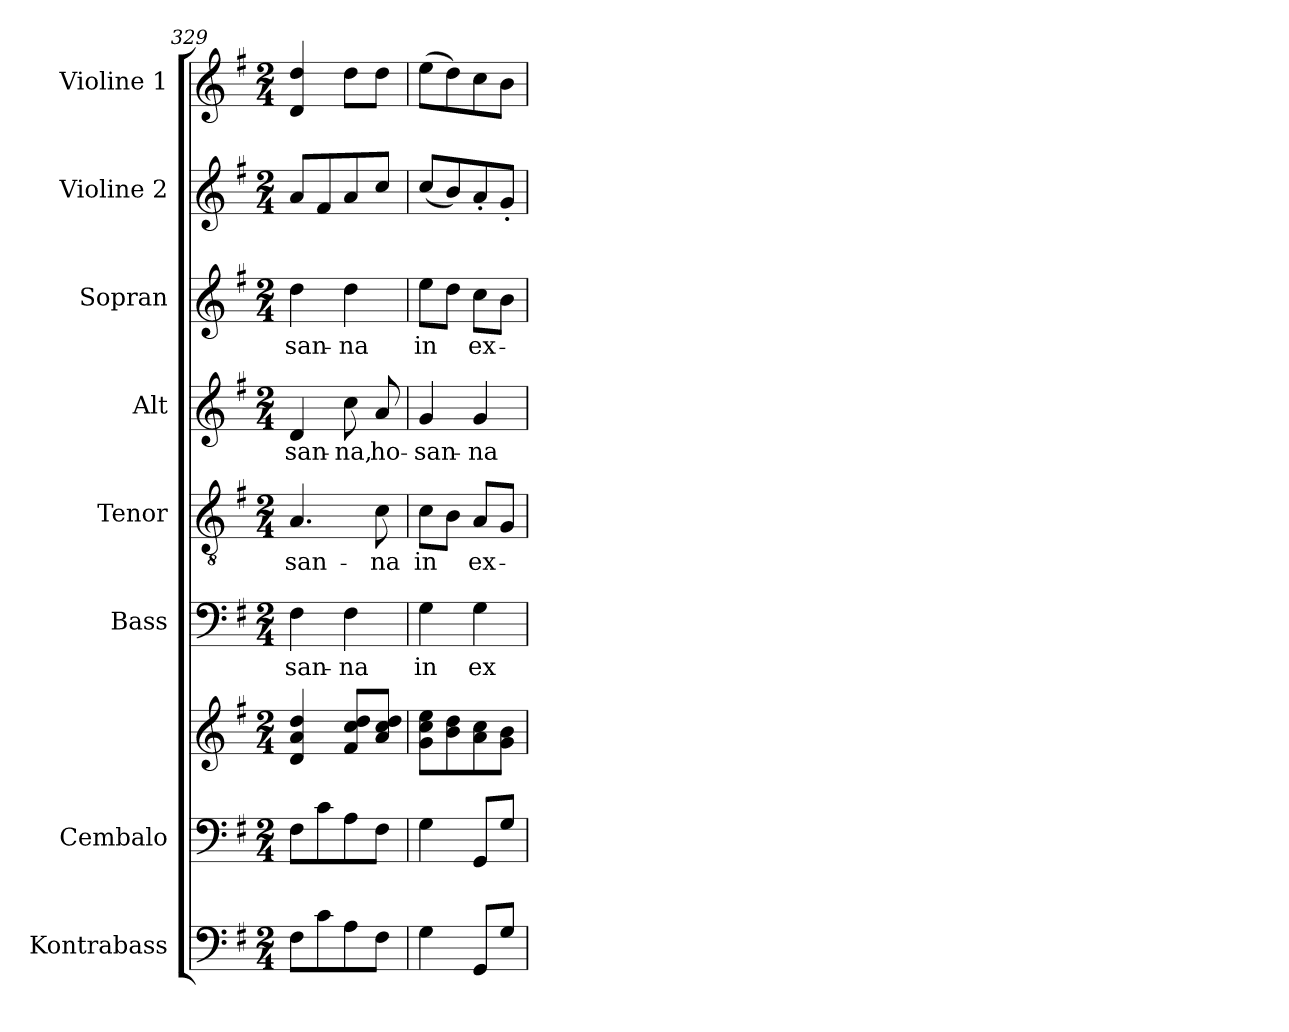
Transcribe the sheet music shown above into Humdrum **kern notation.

**kern	**kern	**kern	**kern	**text	**kern	**text	**kern	**text	**kern	**text	**kern	**kern
*part8	*part7	*part7	*part6	*part6	*part5	*part5	*part4	*part4	*part3	*part3	*part2	*part1
*staff9	*staff8	*staff7	*staff6	*staff6	*staff5	*staff5	*staff4	*staff4	*staff3	*staff3	*staff2	*staff1
*I"Kontrabass	*I"Cembalo	*	*I"Bass	*	*I"Tenor	*	*I"Alt	*	*I"Sopran	*	*I"Violine 2	*I"Violine 1
*I'Kb.	*I'Cemb.	*	*I'B.	*	*I'T.	*	*I'A.	*	*I'S.	*	*I'Vl. 2	*I'Vl. 1
*clefF4	*clefF4	*clefG2	*clefF4	*	*clefGv2	*	*clefG2	*	*clefG2	*	*clefG2	*clefG2
*ITrd7c12	*	*	*	*	*	*	*	*	*	*	*	*
*k[f#]	*k[f#]	*k[f#]	*k[f#]	*	*k[f#]	*	*k[f#]	*	*k[f#]	*	*k[f#]	*k[f#]
*G:	*G:	*G:	*G:	*	*G:	*	*G:	*	*G:	*	*G:	*G:
*M2/4	*M2/4	*M2/4	*M2/4	*	*M2/4	*	*M2/4	*	*M2/4	*	*M2/4	*M2/4
=329	=329	=329	=329	=329	=329	=329	=329	=329	=329	=329	=329	=329
!	!	!	!	!LO:LY:b	!	!LO:LY:b	!	!LO:LY:b	!	!LO:LY:b	!	!
8FF#\L	8F#\L	4d/ 4a/ 4dd/	4F#\	-san-	4.A/	-san-	4d/	-san-	4dd\	-san-	8a/L	4d/ 4dd/
8C\	8c\	.	.	.	.	.	.	.	.	.	8f#/	.
!	!	!	!	!LO:LY:b	!	!	!	!LO:LY:b	!	!LO:LY:b	!	!
8AA\	8A\	8f#/ 8cc/ 8dd/L	4F#\	-na	.	.	8cc\	-na,	4dd\	-na	8a/	8dd\L
!	!	!	!	!	!	!LO:LY:b	!	!LO:LY:b	!	!	!	!
8FF#\J	8F#\J	8a/ 8cc/ 8dd/J	.	.	8c\	-na	8a/	ho-	.	.	8cc/J	8dd\J
=330	=330	=330	=330	=330	=330	=330	=330	=330	=330	=330	=330	=330
!	!	!	!	!LO:LY:b	!	!LO:LY:b	!	!LO:LY:b	!	!LO:LY:b	!	!
4GG\	4G\	8g\ 8cc\ 8ee\L	4G\	in	8c\L	in	4g/	-san-	8ee\L	in	(<8cc/L	(>8ee\L
.	.	8b\ 8dd\	.	.	8B\J	.	.	.	8dd\J	.	8b/)	8dd\)
!	!	!	!	!LO:LY:b	!	!LO:LY:b	!	!LO:LY:b	!	!LO:LY:b	!	!
8GGG/L	8GG/L	8a\ 8cc\	4G\	ex-	8A/L	ex-	4g/	-na	8cc\L	ex-	8a'</	8cc\
8GG/J	8G/J	8g\ 8b\J	.	.	8G/J	.	.	.	8b\J	.	8g'</J	8b\J
=	=	=	=	=	=	=	=	=	=	=	=	=
*-	*-	*-	*-	*-	*-	*-	*-	*-	*-	*-	*-	*-
